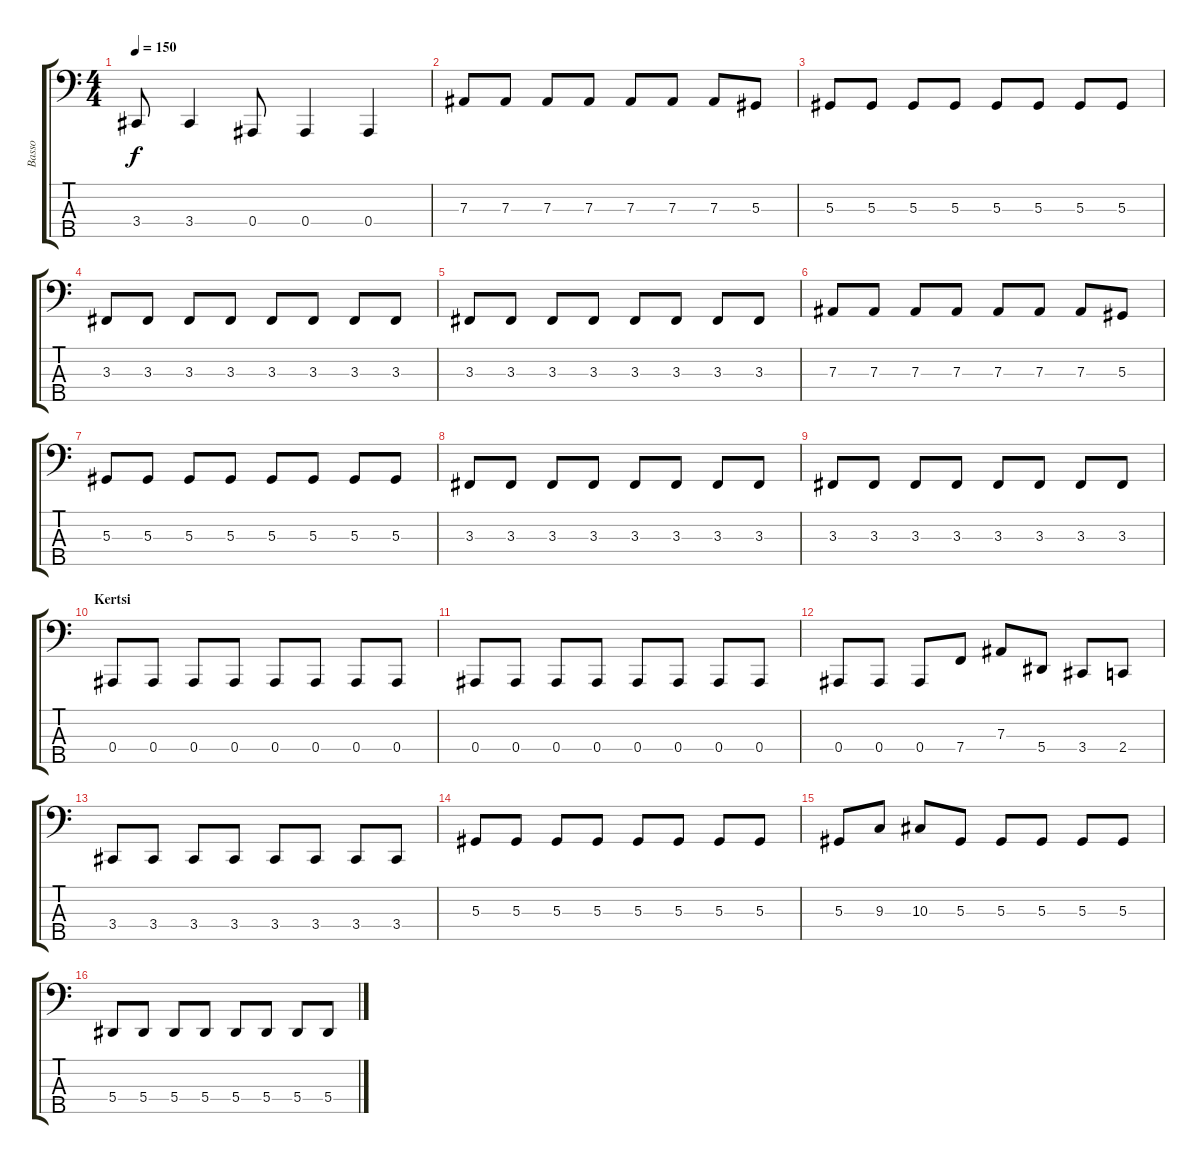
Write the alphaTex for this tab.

\track ("Basso" "Basso") {instrument electricbassfinger}
\staff {score tabs}
\tuning (Db2 Ab1 Eb1 Bb0 F0) {hide}
\ts (4 4)
\tempo 150
\clef f4
\ks c
3.4.8{dy f} 3.4.4 0.4.8 0.4.4 0.4.4 |
7.3.8 7.3.8 7.3.8 7.3.8 7.3.8 7.3.8 7.3.8 5.3.8 |
5.3.8 5.3.8 5.3.8 5.3.8 5.3.8 5.3.8 5.3.8 5.3.8 |
3.3.8 3.3.8 3.3.8 3.3.8 3.3.8 3.3.8 3.3.8 3.3.8 |
3.3.8 3.3.8 3.3.8 3.3.8 3.3.8 3.3.8 3.3.8 3.3.8 |
7.3.8 7.3.8 7.3.8 7.3.8 7.3.8 7.3.8 7.3.8 5.3.8 |
5.3.8 5.3.8 5.3.8 5.3.8 5.3.8 5.3.8 5.3.8 5.3.8 |
3.3.8 3.3.8 3.3.8 3.3.8 3.3.8 3.3.8 3.3.8 3.3.8 |
3.3.8 3.3.8 3.3.8 3.3.8 3.3.8 3.3.8 3.3.8 3.3.8 |
\section ("" "Kertsi")
0.4.8 0.4.8 0.4.8 0.4.8 0.4.8 0.4.8 0.4.8 0.4.8 |
0.4.8 0.4.8 0.4.8 0.4.8 0.4.8 0.4.8 0.4.8 0.4.8 |
0.4.8 0.4.8 0.4.8 7.4.8 7.3.8 5.4.8 3.4.8 2.4.8 |
3.4.8 3.4.8 3.4.8 3.4.8 3.4.8 3.4.8 3.4.8 3.4.8 |
5.3.8 5.3.8 5.3.8 5.3.8 5.3.8 5.3.8 5.3.8 5.3.8 |
5.3.8 9.3.8 10.3.8 5.3.8 5.3.8 5.3.8 5.3.8 5.3.8 |
5.4.8 5.4.8 5.4.8 5.4.8 5.4.8 5.4.8 5.4.8 5.4.8
